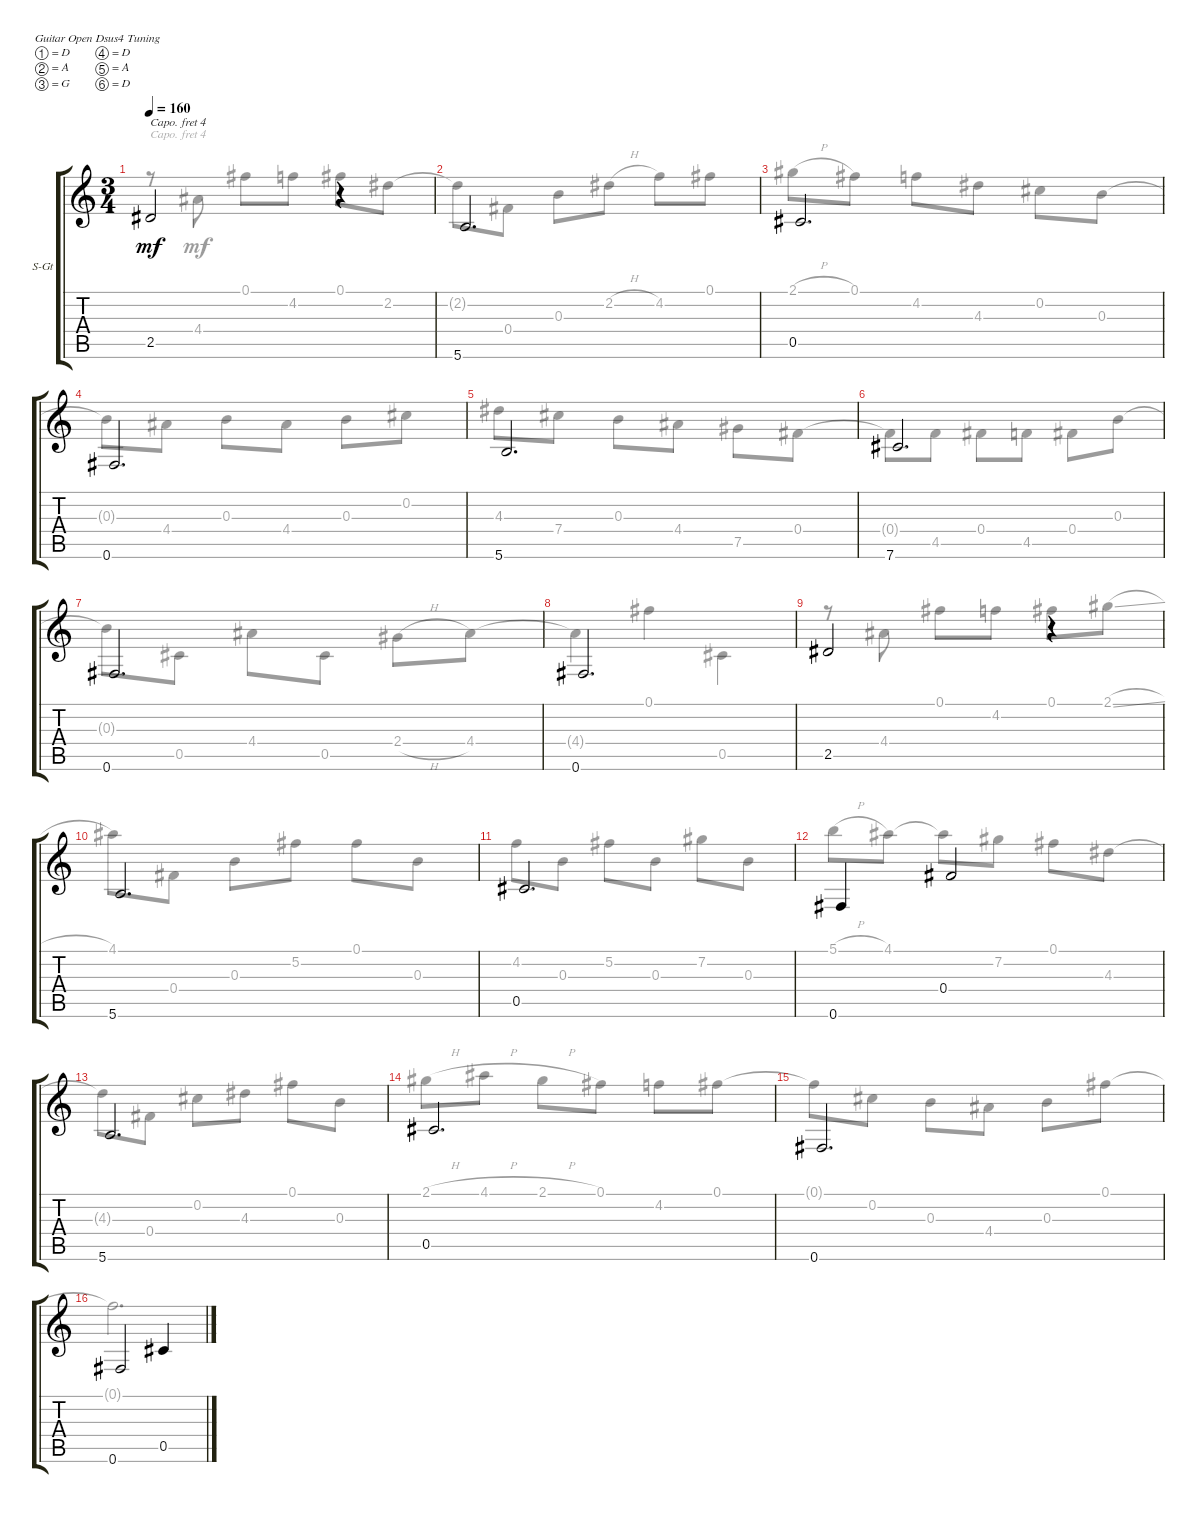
\defaultSystemsLayout 4
\bracketExtendMode groupsimilarinstruments
\firstSystemTrackNameOrientation horizontal
\otherSystemsTrackNameOrientation horizontal
\track ("Steel Guitar" "S-Gt") {instrument acousticguitarsteel}
\staff {score tabs}
\capo 4
\tuning (D4 A3 G3 D3 A2 D2)
\voice
\ts (3 4)
\tempo 160
\clef g2
\ks c
2.5.2{dy mf} r.4 |
5.6.2{d} |
0.5.2{d} |
0.6.2{d} |
5.6.2{d} |
7.6.2{d} |
0.6.2{d} |
0.6.2{d} |
2.5.2 r.4 |
5.6.2{d} |
0.5.2{d} |
0.6.4 0.4.2 |
5.6.2{d} |
0.5.2{d} |
0.6.2{d} |
0.6.2 0.5.4
\voice
\clef g2
\ottava regular
\simile none
\ks c
r.8{dy mf} 4.4.8 0.1.8 4.2.8 0.1.8 2.2.8 |
2.2{t}.8 0.4.8 0.3.8 2.2{h}.8 4.2.8 0.1.8 |
2.1{h}.8 0.1.8 4.2.8 4.3.8 0.2.8 0.3.8 |
0.3{t}.8 4.4.8 0.3.8 4.4.8 0.3.8 0.2.8 |
4.3.8 7.4.8 0.3.8 4.4.8 7.5.8 0.4.8 |
0.4{t}.8 4.5.8 0.4.8 4.5.8 0.4.8 0.3.8 |
0.3{t}.8 0.5.8 4.4.8 0.5.8 2.4{h}.8 4.4.8 |
4.4{t}.4 0.1.4 0.5.4 |
r.8 4.4.8 0.1.8 4.2.8 0.1.8 2.1{sl}.8 |
4.1.8 0.4.8 0.3.8 5.2.8 0.1.8 0.3.8 |
4.2.8 0.3.8 5.2.8 0.3.8 7.2.8 0.3.8 |
5.1{h}.8 4.1.8 4.1{t}.8 7.2.8 0.1.8 4.3.8 |
4.3{t}.8 0.4.8 0.2.8 4.3.8 0.1.8 0.3.8 |
2.1{h}.8 4.1{h}.8 2.1{h}.8 0.1.8 4.2.8 0.1.8 |
0.1{t}.8 0.2.8 0.3.8 4.4.8 0.3.8 0.1.8 |
0.1{t}.2{d}
